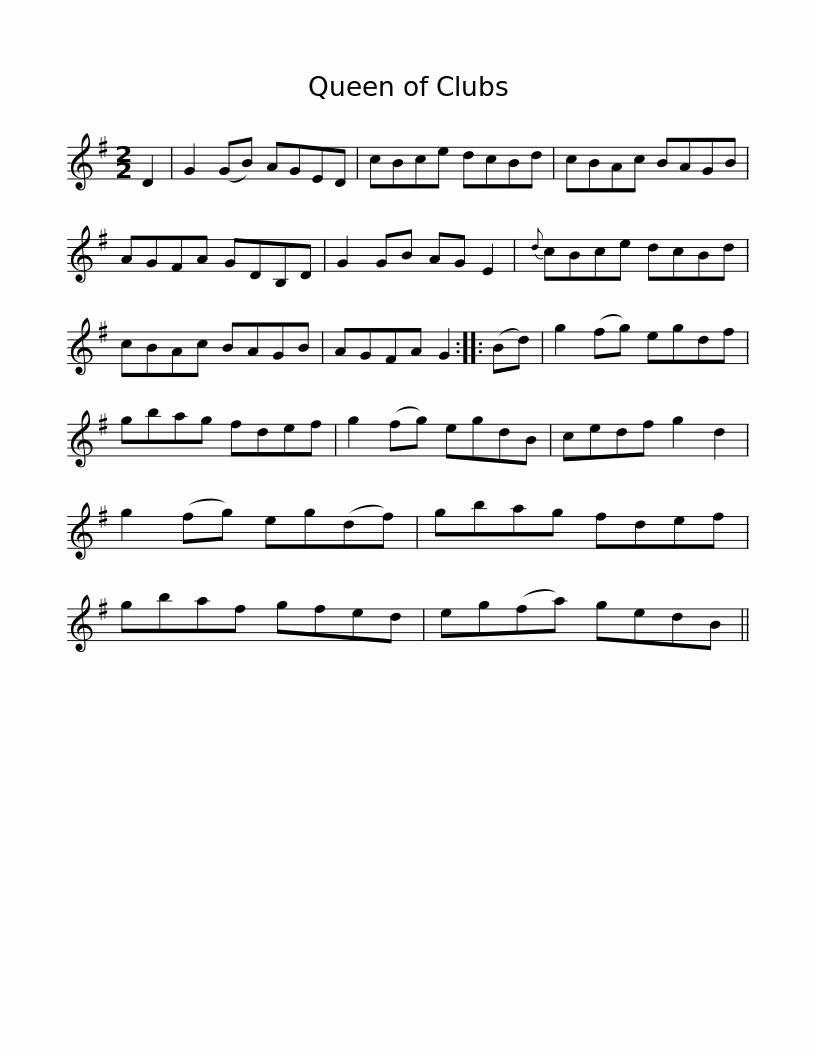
X:1
L:1/8
M:2/2
I:linebreak $
K:G
V:1 treble
V:1
 D2 | G2 (GB) AGED | cBce dcBd | cBAc BAGB | AGFA GDB,D | %5
 G2 GB AG E2 |${d} cBce dcBd | cBAc BAGB | AGFA G2 :: (Bd) | %10
 g2 (fg) egdf | gbag fdef |$ g2 (fg) egdB | cedf g2 d2 | g2 (fg) eg(df) | %15
 gbag fdef | gbaf gfed | eg(fa) gedB || %18
